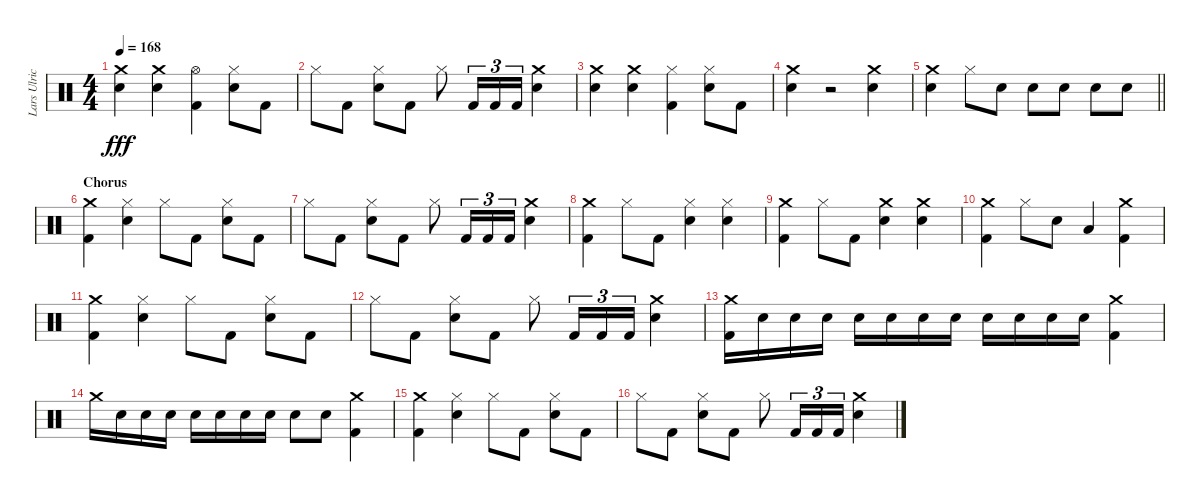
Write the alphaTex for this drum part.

\track ("Lars Ulrich" "Lars Ulric") {instrument percussion}
\staff {score}
\articulation defaults
\ts (4 4)
\tempo 168
\clef neutral
\ks c
("Crash medium (hit)" "Snare (hit) 2").4{dy fff} ("Crash medium (hit)" "Snare (hit) 2").4 ("Hi-Hat (open)" "Kick (hit) 2").4 ("Snare (hit) 2" "Hi-Hat (closed)").8 "Kick (hit) 2".8 |
"Hi-Hat (closed)".8 "Kick (hit) 2".8 ("Snare (hit) 2" "Hi-Hat (closed)").8 "Kick (hit) 2".8 "Hi-Hat (closed)".8 "Kick (hit) 2".16{tu (3 2)} "Kick (hit) 2".16{tu (3 2)} "Kick (hit) 2".16{tu (3 2)} ("Crash medium (hit)" "Snare (hit) 2").4 |
("Crash medium (hit)" "Snare (hit) 2").4 ("Crash medium (hit)" "Snare (hit) 2").4 ("Hi-Hat (closed)" "Kick (hit) 2").4 ("Snare (hit) 2" "Hi-Hat (closed)").8 "Kick (hit) 2".8 |
("Snare (hit) 2" "Crash medium (hit)").4 r.2 ("Crash medium (hit)" "Snare (hit) 2").4 |
\barLineRight lightlight
("Snare (hit) 2" "Crash medium (hit)").4 "Hi-Hat (closed)".8 "Snare (hit) 2".8 "Snare (hit) 2".8 "Snare (hit) 2".8 "Snare (hit) 2".8 "Snare (hit) 2".8 |
\section ("" "Chorus")
("Kick (hit) 2" "Crash medium (hit)").4 ("Hi-Hat (closed)" "Snare (hit) 2").4 "Hi-Hat (closed)".8 "Kick (hit) 2".8 ("Snare (hit) 2" "Hi-Hat (closed)").8 "Kick (hit) 2".8 |
"Hi-Hat (closed)".8 "Kick (hit) 2".8 ("Snare (hit) 2" "Hi-Hat (closed)").8 "Kick (hit) 2".8 "Hi-Hat (closed)".8 "Kick (hit) 2".16{tu (3 2)} "Kick (hit) 2".16{tu (3 2)} "Kick (hit) 2".16{tu (3 2)} ("Crash medium (hit)" "Snare (hit) 2").4 |
("Kick (hit) 2" "Crash medium (hit)").4 "Hi-Hat (closed)".8 "Kick (hit) 2".8 ("Snare (hit) 2" "Hi-Hat (closed)").4 ("Hi-Hat (closed)" "Snare (hit) 2").4 |
("Kick (hit) 2" "Crash medium (hit)").4 "Hi-Hat (closed)".8 "Kick (hit) 2".8 ("Crash medium (hit)" "Snare (hit) 2").4 ("Snare (hit) 2" "Crash medium (hit)").4 |
("Kick (hit) 2" "Crash medium (hit)").4 "Hi-Hat (closed)".8 "Snare (hit) 2".8 "Low Tom (hit)".4 ("Kick (hit) 2" "Crash medium (hit)").4 |
("Kick (hit) 2" "Crash medium (hit)").4 ("Hi-Hat (closed)" "Snare (hit) 2").4 "Hi-Hat (closed)".8 "Kick (hit) 2".8 ("Snare (hit) 2" "Hi-Hat (closed)").8 "Kick (hit) 2".8 |
"Hi-Hat (closed)".8 "Kick (hit) 2".8 ("Snare (hit) 2" "Hi-Hat (closed)").8 "Kick (hit) 2".8 "Hi-Hat (closed)".8 "Kick (hit) 2".16{tu (3 2)} "Kick (hit) 2".16{tu (3 2)} "Kick (hit) 2".16{tu (3 2)} ("Crash medium (hit)" "Snare (hit) 2").4 |
("Kick (hit) 2" "Crash medium (hit)").16 "Snare (hit) 2".16 "Snare (hit) 2".16 "Snare (hit) 2".16 "Snare (hit) 2".16 "Snare (hit) 2".16 "Snare (hit) 2".16 "Snare (hit) 2".16 "Snare (hit) 2".16 "Snare (hit) 2".16 "Snare (hit) 2".16 "Snare (hit) 2".16 ("Kick (hit) 2" "Crash medium (hit)").4 |
"Crash medium (hit)".16 "Snare (hit) 2".16 "Snare (hit) 2".16 "Snare (hit) 2".16 "Snare (hit) 2".16 "Snare (hit) 2".16 "Snare (hit) 2".16 "Snare (hit) 2".16 "Snare (hit) 2".8 "Snare (hit) 2".8 ("Crash medium (hit)" "Kick (hit) 2").4 |
("Kick (hit) 2" "Crash medium (hit)").4 ("Hi-Hat (closed)" "Snare (hit) 2").4 "Hi-Hat (closed)".8 "Kick (hit) 2".8 ("Snare (hit) 2" "Hi-Hat (closed)").8 "Kick (hit) 2".8 |
"Hi-Hat (closed)".8 "Kick (hit) 2".8 ("Snare (hit) 2" "Hi-Hat (closed)").8 "Kick (hit) 2".8 "Hi-Hat (closed)".8 "Kick (hit) 2".16{tu (3 2)} "Kick (hit) 2".16{tu (3 2)} "Kick (hit) 2".16{tu (3 2)} ("Crash medium (hit)" "Snare (hit) 2").4
